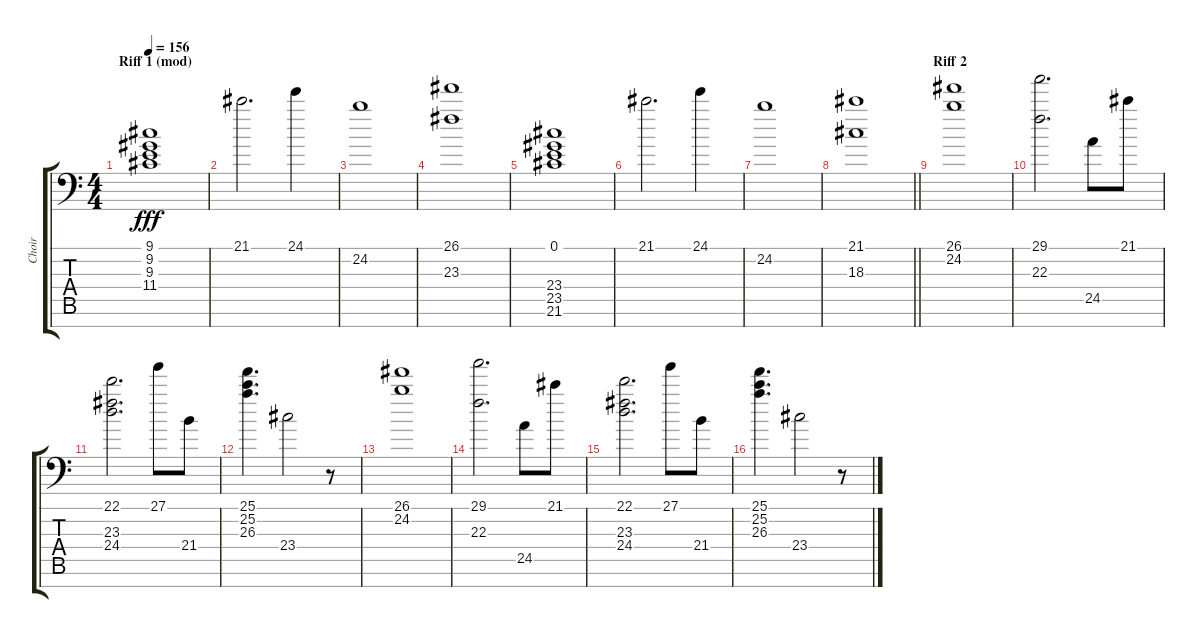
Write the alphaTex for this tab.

\track ("Choir" "Choir") {instrument choiraahs}
\staff {score tabs}
\tuning (E4 B3 G3 D3 A2 E2 C-1) {hide}
\ts (4 4)
\section ("" "Riff 1 (mod)")
\tempo 156
\clef f4
\ks c
(9.1 9.2 9.3 11.4).1{dy fff} |
21.1.2{d} 24.1.4 |
24.2.1 |
(26.1 23.3).1 |
(0.1 23.4 23.5 21.6).1 |
21.1.2{d} 24.1.4 |
24.2.1 |
\barLineRight lightlight
(21.1 18.3).1 |
\section ("" "Riff 2")
(26.1 24.2).1 |
(29.1 22.3).2{d} 24.5.8 21.1.8 |
(22.1 23.3 24.4).2{d} 27.1.8 21.4.8 |
(25.1 25.2 26.3).4{d} 23.4.2 r.8 |
(26.1 24.2).1 |
(29.1 22.3).2{d} 24.5.8 21.1.8 |
(22.1 23.3 24.4).2{d} 27.1.8 21.4.8 |
(25.1 25.2 26.3).4{d} 23.4.2 r.8
